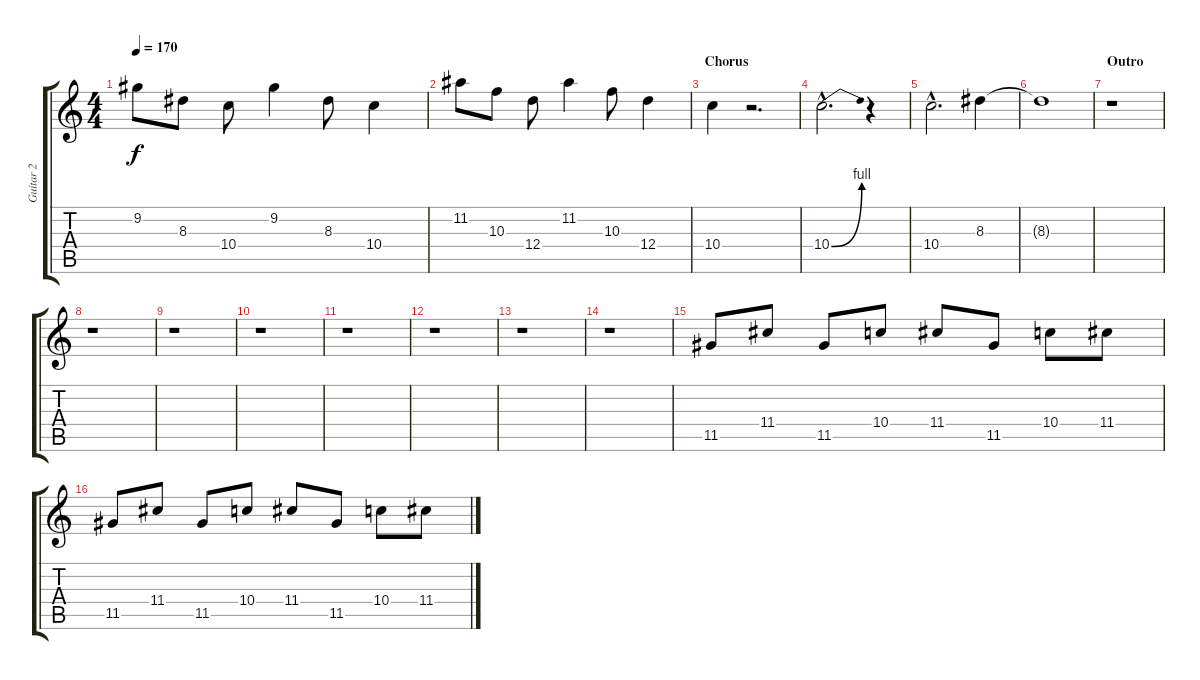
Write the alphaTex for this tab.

\track ("Guitar 2" "Guitar 2") {instrument distortionguitar}
\staff {score tabs}
\tuning (E4 B3 G3 D3 A2 E2) {hide}
\ts (4 4)
\tempo 170
\clef g2
\ks c
9.2.8{dy f} 8.3.8 10.4.8 9.2.4 8.3.8 10.4.4 |
11.2.8 10.3.8 12.4.8 11.2.4 10.3.8 12.4.4 |
\section ("" "Chorus")
10.4.4 r.2{d} |
10.4{be (bend 0 0 60 4) hac}.2{d} r.4 |
10.4{hac}.2{d} 8.3.4 |
8.3{t}.1 |
\section ("" "Outro")
r.1 |
r.1 |
r.1 |
r.1 |
r.1 |
r.1 |
r.1 |
r.1 |
11.5.8 11.4.8 11.5.8 10.4.8 11.4.8 11.5.8 10.4.8 11.4.8 |
11.5.8 11.4.8 11.5.8 10.4.8 11.4.8 11.5.8 10.4.8 11.4.8
